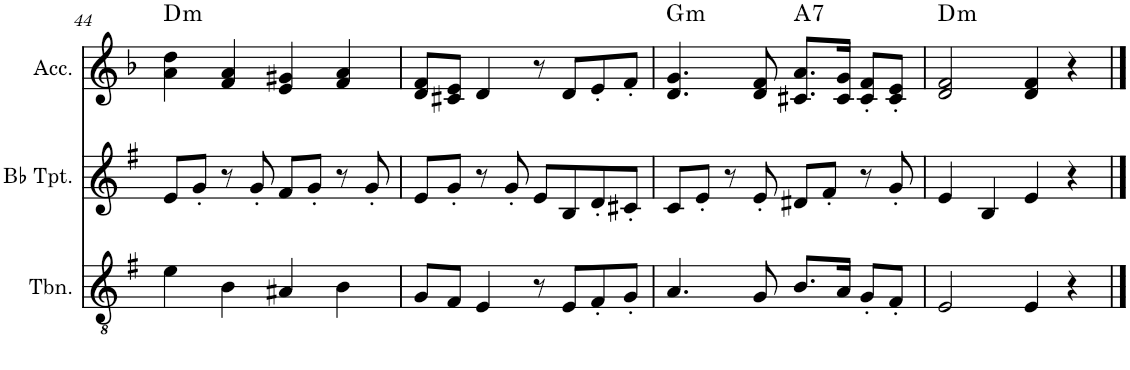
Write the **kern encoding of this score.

**kern	**kern	**kern	**harte
*part3	*part2	*part1	*part1
*staff3	*staff2	*staff1	*
*I"Trombone	*I"Bb Trumpet	*I"Accordion	*
*I'Tbn.	*I'Bb Tpt.	*I'Acc.	*
!!LO:PB:g=z
*clefGv2	*clefG2	*clefG2	*
*Trd1c2	*Trd1c2	*	*
*k[f#]	*k[f#]	*k[b-]	*
*M4/4	*M4/4	*M4/4	*
=44	=44	=44	=44
!	!	!	!LO:H:kt=m
4e\	8e/L	4a\ 4dd\	D:min
.	8g'/J	.	.
4B\	8r	4f/ 4a/	.
.	8g'/	.	.
4A#X/	8f#/L	4e/ 4g#X/	.
.	8g'/J	.	.
4B\	8r	4f/ 4a/	.
.	8g'/	.	.
=45	=45	=45	=45
8G/L	8e/L	8d/ 8f/L	.
8F#/J	8g'/J	8c#X/ 8e/J	.
4E/	8r	4d/	.
.	8g'/	.	.
8r	8e/L	8r	.
8E/L	8B/	8d/L	.
8F#'/	8d'/	8e'/	.
8G'/J	8c#X'/J	8f'/J	.
=46	=46	=46	=46
!	!	!	!LO:H:kt=m
4.A/	8c/L	4.d/ 4.g/	G:min
.	8e'/J	.	.
.	8r	.	.
8G/	8e'/	8d/ 8f/	.
!	!	!	!LO:H:kt=7
8.B/L	8d#X/L	8.c#X/ 8.a/L	A:7
.	8f#'/J	.	.
16A/Jk	.	16c#/ 16g/Jk	.
8G'/L	8r	8c#/' 8f/'L	.
8F#'/J	8g'/	8c#/' 8e/'J	.
=47	=47	=47	=47
!	!	!	!LO:H:kt=m
2E/	4e/	2d/ 2f/	D:min
.	4B/	.	.
4E/	4e/	4d/ 4f/	.
4r	4r	4r	.
==	==	==	==
*-	*-	*-	*-
